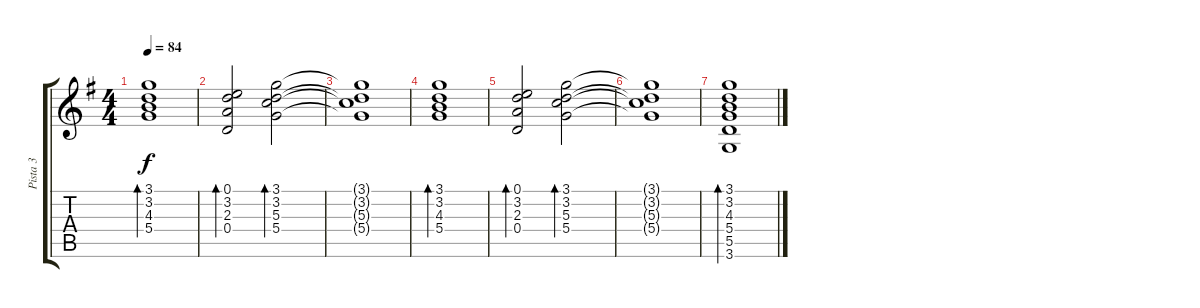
\track ("Pista 3" "Pista 3") {instrument electricguitarjazz}
\staff {score tabs}
\tuning (E4 B3 G3 D3 A2 E2) {hide}
\ts (4 4)
\tempo 84
\clef g2
\ks g
(3.1 3.2 4.3 5.4).1{bd 120 dy f} |
(0.1 3.2 2.3 0.4).2{bd 120} (3.1 3.2 5.3 5.4).2{bd 120} |
(3.1{t} 3.2{t} 5.3{t} 5.4{t}).1 |
(3.1 3.2 4.3 5.4).1{bd 120} |
(0.1 3.2 2.3 0.4).2{bd 120} (3.1 3.2 5.3 5.4).2{bd 120} |
(3.1{t} 3.2{t} 5.3{t} 5.4{t}).1 |
(3.1 3.2 4.3 5.4 5.5 3.6).1{bd 120}
